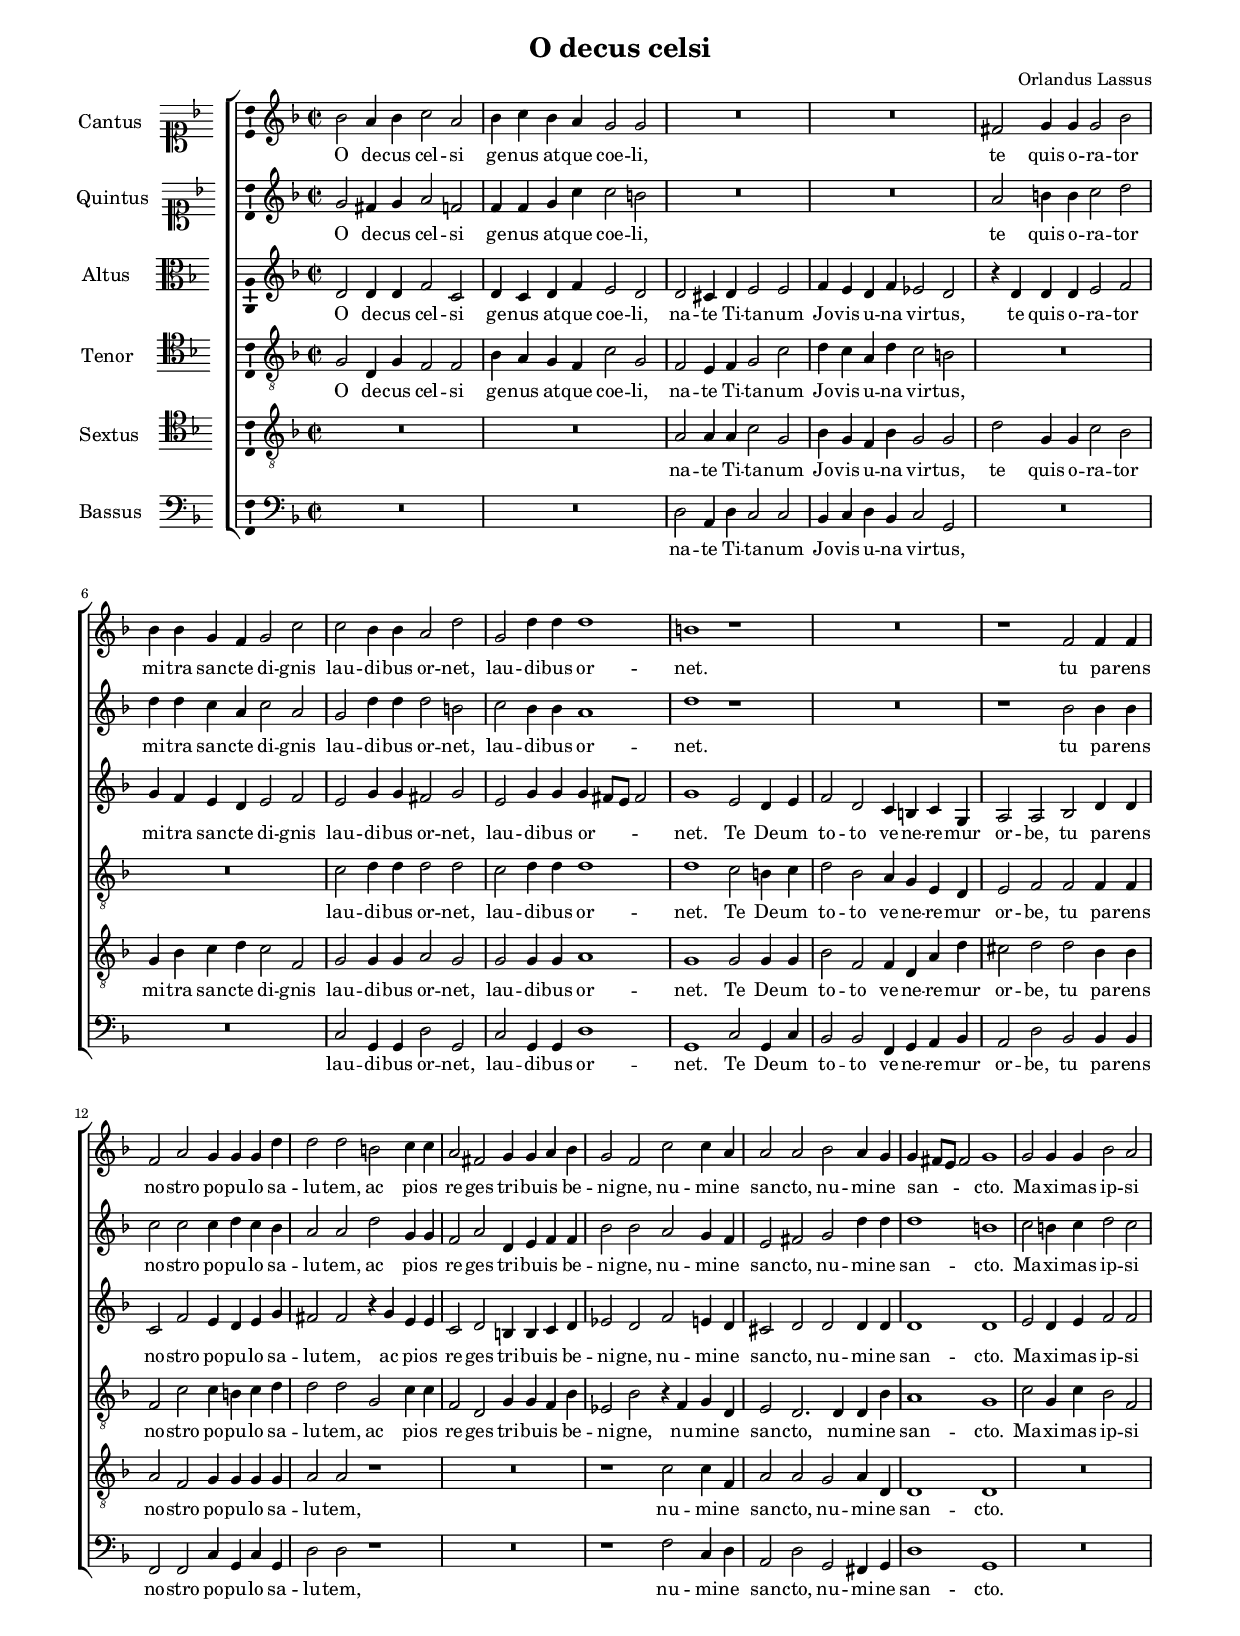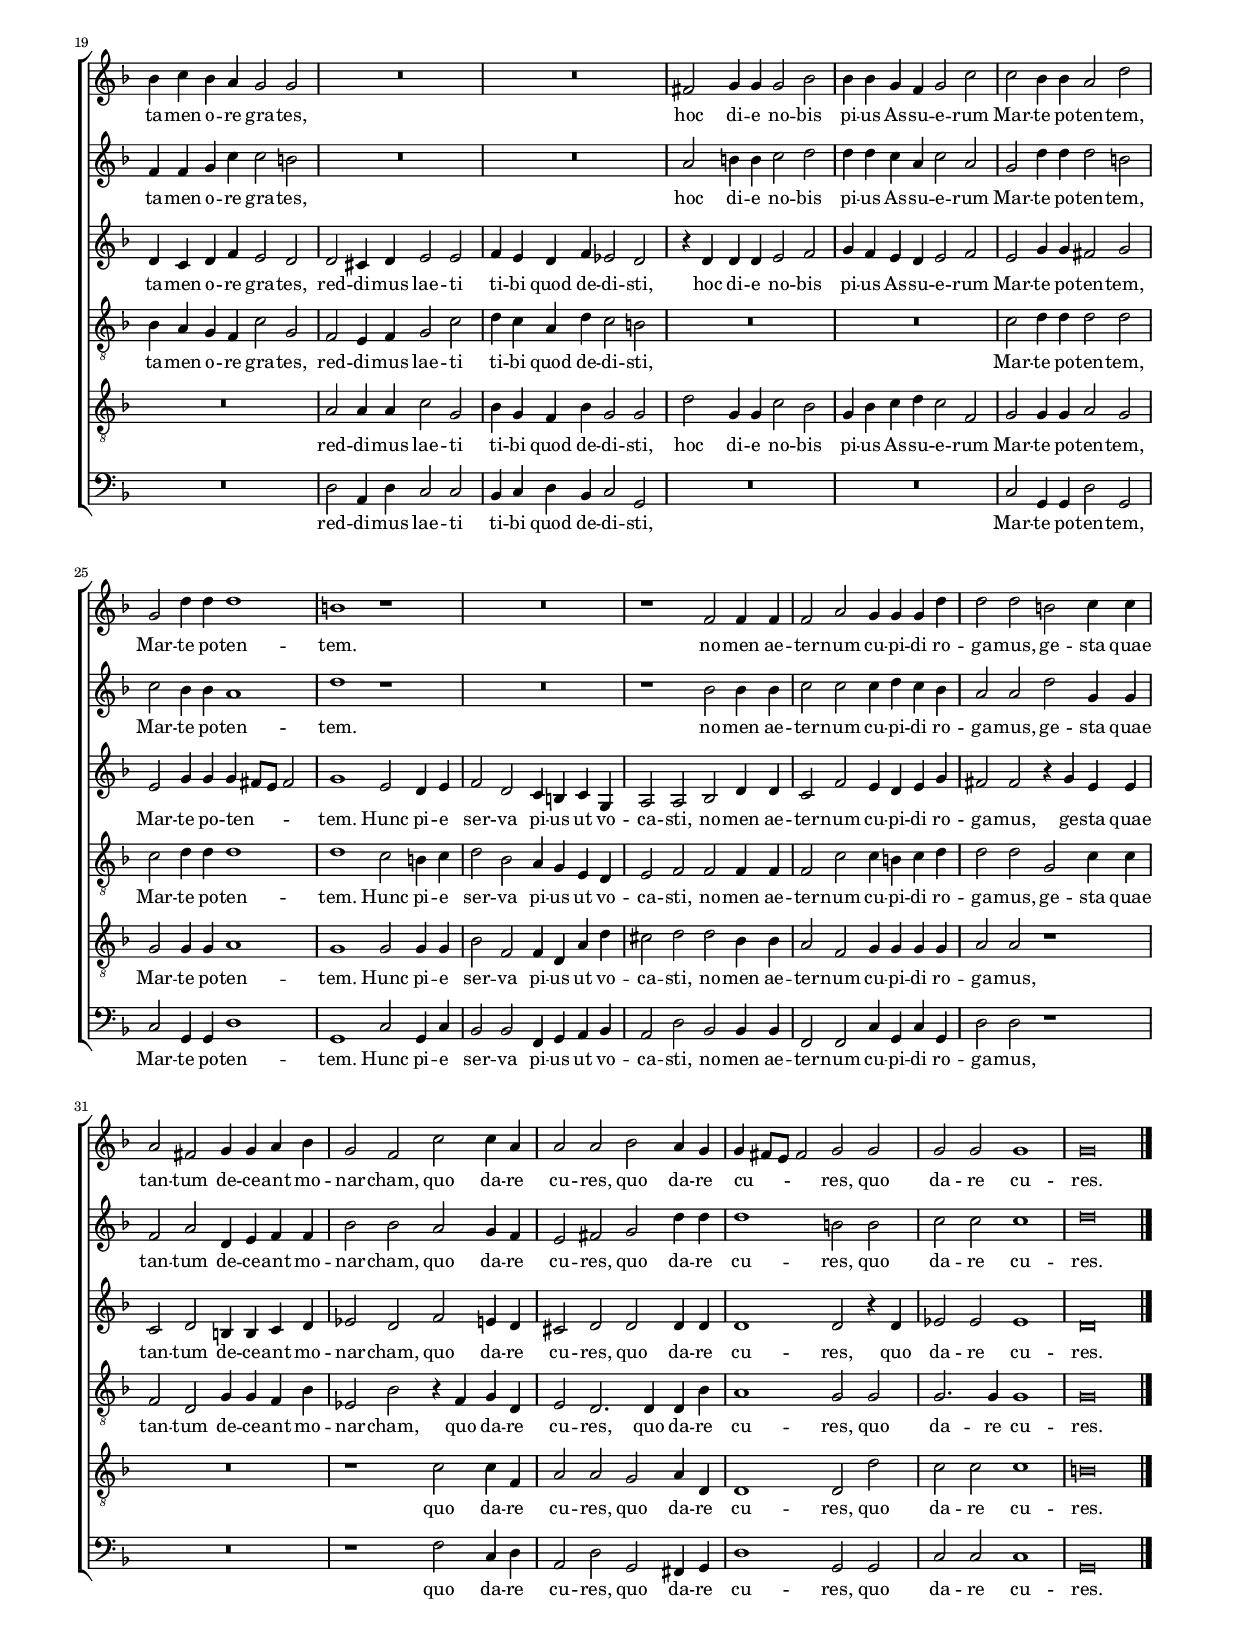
\header
{
  title="O decus celsi"
  composer="Orlandus Lassus"
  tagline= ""
}

\version "2.24.1"
\include "deutsch.ly"
#(set-global-staff-size 15)
% #(set-default-paper-size "letter")
#(ly:set-option 'point-and-click #f)


\paper
	{
	top-margin = 1.5 \cm
	bottom-margin = 1.5 \cm
	left-margin = 1.5 \cm
	right-margin = 1.5 \cm
	ragged-bottom = ##f
	ragged-last-bottom = ##f
	print-page-number = ##f
	system-system-spacing = #'((basic-distance . 16) (minimum-distance . 14) (padding . 4) (strechability . 250))
	systems-per-page = 3
	page-count = 2
%	min-systems-per-page = 3
	}


global = {
	\key f \major
	\time 2/2 \set Score.measureLength = #(ly:make-moment 2/1)
	\skip 1*2*36 \bar "|."
	}

ficta = { \once \set suggestAccidentals = ##t }
	
forget = #(define-music-function (music) (ly:music?) #{
	\accidentalStyle forget
	$music
	\accidentalStyle default
	#})


incipitcantus = \markup { \score {
	{
	\set Staff.instrumentName = \markup { \fontsize #1 "Cantus" }
	\key f \major
	\clef soprano
	s4 \bar ""
	}
	\layout  {
	raggedright = ##t
	indent = 1.6 \cm
	line-width = 2.5 \cm
	\context { \Staff \remove Time_signature_engraver }
	\override Staff.Clef.Y-extent = #'(0 . 0)
	}} \hspace #1 }


incipitsextus = \markup { \score {
	{
	\set Staff.instrumentName = \markup { \fontsize #1 "Quintus" }
	\key f \major
	\clef soprano
	s4 \bar ""
	}
	\layout  {
	raggedright = ##t
	indent = 1.6 \cm
	line-width = 2.5 \cm
	\context { \Staff \remove Time_signature_engraver }
	\override Staff.Clef.Y-extent = #'(0 . 0)
	}} \hspace #1 }
	  
	  
incipitaltus = \markup { \score {
	{
	\set Staff.instrumentName = \markup { \fontsize #1 "Altus" }
	\key f \major
	\clef alto
	s4 \bar ""
	}
	\layout  {
	raggedright = ##t
	indent = 1.6 \cm
	line-width = 2.5 \cm
	\context { \Staff \remove Time_signature_engraver }
	\override Staff.Clef.Y-extent = #'(0 . 0)
	}} \hspace #1 }


incipittenor = \markup { \score {
	{
	\set Staff.instrumentName = \markup { \fontsize #1 "Tenor" }
	\key f \major
	\clef tenor
	s4 \bar ""
	}
	\layout  {
	raggedright = ##t
	indent = 1.6 \cm
	line-width = 2.5 \cm
	\context { \Staff \remove Time_signature_engraver }
	\override Staff.Clef.Y-extent = #'(0 . 0)
	}} \hspace #1 }
	  
	  
incipitquintus = \markup { \score {
	{
	\set Staff.instrumentName = \markup { \fontsize #1 "Sextus" }
	\key f \major
	\clef tenor
	s4 \bar ""
	}
	\layout  {
	raggedright = ##t
	indent = 1.6 \cm
	line-width = 2.5 \cm
	\context { \Staff \remove Time_signature_engraver }
	\override Staff.Clef.Y-extent = #'(0 . 0)
	}} \hspace #1 }
	  
	  
incipitbassus = \markup { \score {
	{
	\set Staff.instrumentName = \markup { \fontsize #1 "Bassus" }
	\key f \major
	\clef bass
	s4 \bar ""
	}
	\layout  {
	raggedright = ##t
	indent = 1.6 \cm
	line-width = 2.5 \cm
	\context { \Staff \remove Time_signature_engraver }
	\override Staff.Clef.Y-extent = #'(0 . 0)
	}} \hspace #1 }


cantus =  \relative c''
	{
	b2 a4 b c2 a
	b4 c b a g2 g
	R\breve
	R\breve
%5
	fis2 g4 g g2 b |
	b4 b g f g2 c
	c2 b4 b a2 d
	g,2 d'4 d d1
	h1 r
%10
	R\breve |
	r1 f2 f4 f
	f2 a g4 g g d'
	d2 d h c4 c
	a2 fis g4 g a b
%15
	g2 f c' c4 a |
	a2 a b a4 g
	g4 fis8 e fis2 g1
	g2 g4 g b2 a
	b4 c b a g2 g
%20
	R\breve |
	R\breve
	fis2 g4 g g2 b
	b4 b g f g2 c
	c2 b4 b a2 d
%25
	g,2 d'4 d d1 |
	h1 r
	R\breve
	r1 f2 f4 f
	f2 a g4 g g d'
%30
	d2 d h c4 c |
	a2 fis g4 g a b
	g2 f c' c4 a
	a2 a b a4 g
	g4 fis8 e fis2 g g
%35
	g2 g g1 |
	g\breve |
	}


sextus = \relative c''
	{
	g2 fis4 g a2 f
	f4 f g c c2 h
	R\breve
	R\breve
%5
	a2 h4 h c2 d |
	d4 d c a c2 a
	g2 d'4 d d2 h
	c2 b4 b a1
	d1 r
%10
	R\breve |
	r1 b2 b4 b
	c2 c c4 d c b
	a2 a d g,4 g
	f2 a d,4 e f f
%15
	b2 b a g4 f |
	e2 fis g d'4 d
	d1 h
	c2 h4 c d2 c
	f,4 f g c c2 h
%20
	R\breve |
	R\breve
	a2 h4 h c2 d
	d4 d c a c2 a
	g2 d'4 d d2 h
%25
	c2 b4 b a1 |
	d1 r
	R\breve
	r1 b2 b4 b
	c2 c c4 d c b
%30
	a2 a d g,4 g |
	f2 a d,4 e f f
	b2 b a g4 f
	e2 fis g d'4 d
	d1 h2 h
%35
	c2 c c1 |
	d\breve |
	}


altus =  \relative c'
	{
	d2 d4 d f2 c
	d4 c d f e2 d
	d2 cis4 d e2 e
	f4 e d f es2 d
%5
	r4 d d d e2 f |
	g4 f e d e2 f
	e2 g4 g fis2 g
	e2 g4 g g fis8 e fis2
	g1 e2 d4 e
%10
	f2 d c4 h c g |
	a2 a b d4 d
	c2 f e4 d e g
	fis2 fis r4 g e e
	c2 d h4 h c d
%15
	es2 d f2 e4 d |
	cis2 d d d4 d
	d1 d
	e2 d4 e f2 f
	d4 c d f e2 d
%20
	d2 cis4 d e2 e |
	f4 e d f es2 d
	r4 d d d e2 f
	g4 f e d e2 f
	e2 g4 g fis2 g
%25
	e2 g4 g g fis8 e fis2 |
	g1 e2 d4 e
	f2 d c4 h c g
	a2 a b d4 d
	c2 f e4 d e g
%30
	fis2 fis r4 g e e |
	c2 d h4 h c d
	es2 d f e4 d
	cis2 d d d4 d
	d1 d2 r4 d
%35
	es2 es es1 |
	d\breve |
	}


tenor =  \relative c'
	{
	g2 d4 g f2 f
	b4 a g f c'2 g
	f2 e4 f g2 c
	d4 c a d c2 h
%5
	R\breve |
	R\breve
	c2 d4 d d2 d
	c2 d4 d d1
	d1 c2 h4 c
%10
	d2 b a4 g e d |
	e2 f f f4 f
	f2 c' c4 h c d
	d2 d g, c4 c
	f,2 d g4 g f b
%15
	es,2 b' r4 f g d |
	e2 d2. d4 d b'
	a1 g
	c2 g4 c b2 f
	b4 a g f c'2 g
%20
	f2 e4 f g2 c |
	d4 c a d c2 h
	R\breve
	R\breve
	c2 d4 d d2 d
%25
	c2 d4 d d1 |
	d1 c2 h4 c
	d2 b a4 g e d
	e2 f f f4 f
	f2 c' c4 h c d
%30
	d2 d g, c4 c |
	f,2 d g4 g f b
	es,2 b' r4 f g d
	e2 d2. d4 d b'
	a1 g2 g
%35
	g2. g4 g1 |
	g\breve |
	}


quintus  =  \relative c'
	{
	R\breve
	R\breve
	a2 a4 a c2 g
	b4 g f b g2 g
%5
	d'2 g,4 g c2 b |
	g4 b c d c2 f,
	g2 g4 g a2 g
	g2 g4 g a1
	g1 g2 g4 g
%10
	b2 f f4 d a' d |
	cis2 d d b4 b
	a2 f g4 g g g
	a2 a r1
	R\breve
%15
	r1 c2 c4 f, |
	a2 a g a4 d,
	d1 d
	R\breve
	R\breve
%20
	a'2 a4 a c2 g |
	b4 g f b g2 g
	d'2 g,4 g c2 b
	g4 b c d c2 f,
	g2 g4 g a2 g
%25
	g2 g4 g a1 |
	g1 g2 g4 g
	b2 f f4 d a' d
	cis2 d d b4 b
	a2 f g4 g g g
%30
	a2 a r1 |
	R\breve
	r1 c2 c4 f,
	a2 a g a4 d,
	d1 d2 d'
%35
	c2 c c1 |
	h\breve |
	}


bassus  =  \relative c
	{
	R\breve
	R\breve
	d2 a4 d c2 c
	b4 c d b c2 g
%5
	R\breve |
	R\breve
	c2 g4 g d'2 g,
	c2 g4 g d'1
	g,1 c2 g4 c
%10
	b2 b f4 g a b |
	a2 d b b4 b
	f2 f c'4 g c g
	d'2 d r1
	R\breve
%15
	r1 f2 c4 d |
	a2 d g, fis4 g
	d'1 g,
	R\breve
	R\breve
%20
	d'2 a4 d c2 c |
	b4 c d b c2 g
	R\breve
	R\breve
	c2 g4 g d'2 g,
%25
	c2 g4 g d'1 |
	g,1 c2 g4 c
	b2 b f4 g a b
	a2 d b2 b4 b
	f2 f c'4 g c g
%30
	d'2 d r1 |
	R\breve
	r1 f2 c4 d
	a2 d g, fis4 g
	d'1 g,2 g
%35
	c2 c c1 |
	g\breve |
	}


lyricscantus = \lyricmode {
	O de -- cus cel -- si ge -- nus at -- que coe -- li,
	te quis o -- ra -- tor mi -- tra san -- cte di -- gnis
	lau -- di -- bus or -- net,
	lau -- di -- bus or -- net.
	tu pa -- rens no -- stro po -- pu -- lo sa -- lu -- tem,
	ac pi -- os re -- ges tri -- bu -- is be -- ni -- gne,
	nu -- mi -- ne san -- cto,
	nu -- mi -- ne san -- _ _ _ cto.
	Ma -- xi -- mas ip -- si ta -- men o -- re gra -- tes,
	hoc di -- e no -- bis pi -- us As -- su -- e -- rum
	Mar -- te po -- ten -- tem,
	Mar -- te po -- ten -- tem.
	no -- men ae -- ter -- num cu -- pi -- di ro -- ga -- mus,
	ge -- sta quae tan -- tum de -- ce -- ant mo -- nar -- cham,
	quo da -- re cu -- res,
	quo da -- re cu -- _ _ _ res,
	quo da -- re cu -- res.
	}


lyricssextus = \lyricmode {
	O de -- cus cel -- si ge -- nus at -- que coe -- li,
	te quis o -- ra -- tor mi -- tra san -- cte di -- gnis
	lau -- di -- bus or -- net,
	lau -- di -- bus or -- net.
	tu pa -- rens no -- stro po -- pu -- lo sa -- lu -- tem,
	ac pi -- os re -- ges tri -- bu -- is be -- ni -- gne,
	nu -- mi -- ne san -- cto,
	nu -- mi -- ne san -- cto.
	Ma -- xi -- mas ip -- si ta -- men o -- re gra -- tes,
	hoc di -- e no -- bis pi -- us As -- su -- e -- rum
	Mar -- te po -- ten -- tem,
	Mar -- te po -- ten -- tem.
	no -- men ae -- ter -- num cu -- pi -- di ro -- ga -- mus,
	ge -- sta quae tan -- tum de -- ce -- ant mo -- nar -- cham,
	quo da -- re cu -- res,
	quo da -- re cu -- res,
	quo da -- re cu -- res.
	}


lyricsaltus = \lyricmode {
	O de -- cus cel -- si ge -- nus at -- que coe -- li,
	na -- te Ti -- ta -- num Jo -- vis u -- na vir -- tus,
	te quis o -- ra -- tor mi -- tra san -- cte di -- gnis
	lau -- di -- bus or -- net,
	lau -- di -- bus or -- _ _ _ net.
	Te De -- um to -- to ve -- ne -- re -- mur or -- be,
	tu pa -- rens no -- stro po -- pu -- lo sa -- lu -- tem,
	ac pi -- os re -- ges tri -- bu -- is be -- ni -- gne,
	nu -- mi -- ne san -- cto,
	nu -- mi -- ne san -- cto.
	Ma -- xi -- mas ip -- si ta -- men o -- re gra -- tes,
	red -- di -- mus lae -- ti ti -- bi quod de -- di -- sti,
	hoc di -- e no -- bis pi -- us As -- su -- e -- rum
	Mar -- te po -- ten -- tem,
	Mar -- te po -- ten -- _ _ _ tem.
	Hunc pi -- e ser -- va pi -- us ut vo -- ca -- sti,
	no -- men ae -- ter -- num cu -- pi -- di ro -- ga -- mus,
	ge -- sta quae tan -- tum de -- ce -- ant mo -- nar -- cham,
	quo da -- re cu -- res,
	quo da -- re cu -- res,
	quo da -- re cu -- res.
	}
	

lyricstenor = \lyricmode {
	O de -- cus cel -- si ge -- nus at -- que coe -- li,
	na -- te Ti -- ta -- num Jo -- vis u -- na vir -- tus,
	lau -- di -- bus or -- net,
	lau -- di -- bus or -- net.
	Te De -- um to -- to ve -- ne -- re -- mur or -- be,
	tu pa -- rens no -- stro po -- pu -- lo sa -- lu -- tem,
	ac pi -- os re -- ges tri -- bu -- is be -- ni -- gne,
	nu -- mi -- ne san -- cto,
	nu -- mi -- ne san -- cto.
	Ma -- xi -- mas ip -- si ta -- men o -- re gra -- tes,
	red -- di -- mus lae -- ti ti -- bi quod de -- di -- sti,
	Mar -- te po -- ten -- tem,
	Mar -- te po -- ten -- tem.
	Hunc pi -- e ser -- va pi -- us ut vo -- ca -- sti,
	no -- men ae -- ter -- num cu -- pi -- di ro -- ga -- mus,
	ge -- sta quae tan -- tum de -- ce -- ant mo -- nar -- cham,
	quo da -- re cu -- res,
	quo da -- re cu -- res,
	quo da -- re cu -- res.
	}


lyricsquintus = \lyricmode {
	na -- te Ti -- ta -- num Jo -- vis u -- na vir -- tus,
	te quis o -- ra -- tor mi -- tra san -- cte di -- gnis
	lau -- di -- bus or -- net,
	lau -- di -- bus or -- net.
	Te De -- um to -- to ve -- ne -- re -- mur or -- be,
	tu pa -- rens no -- stro po -- pu -- lo sa -- lu -- tem,
	nu -- mi -- ne san -- cto,
	nu -- mi -- ne san -- cto.
	red -- di -- mus lae -- ti ti -- bi quod de -- di -- sti,
	hoc di -- e no -- bis pi -- us As -- su -- e -- rum
	Mar -- te po -- ten -- tem,
	Mar -- te po -- ten -- tem.
	Hunc pi -- e ser -- va pi -- us ut vo -- ca -- sti,
	no -- men ae -- ter -- num cu -- pi -- di ro -- ga -- mus,
	quo da -- re cu -- res,
	quo da -- re cu -- res,
	quo da -- re cu -- res.
	}


lyricsbassus = \lyricmode {
	na -- te Ti -- ta -- num Jo -- vis u -- na vir -- tus,
	lau -- di -- bus or -- net,
	lau -- di -- bus or -- net.
	Te De -- um to -- to ve -- ne -- re -- mur or -- be,
	tu pa -- rens no -- stro po -- pu -- lo sa -- lu -- tem,
	nu -- mi -- ne san -- cto,
	nu -- mi -- ne san -- cto.
	red -- di -- mus lae -- ti ti -- bi quod de -- di -- sti,
	Mar -- te po -- ten -- tem,
	Mar -- te po -- ten -- tem.
	Hunc pi -- e ser -- va pi -- us ut vo -- ca -- sti,
	no -- men ae -- ter -- num cu -- pi -- di ro -- ga -- mus,
	quo da -- re cu -- res,
	quo da -- re cu -- res,
	quo da -- re cu -- res.
	}


\score
{  
	\transpose f f {
	\new ChoirStaff \with { \override StaffGrouper.staff-staff-spacing.basic-distance = #12 }
	<<

	\new Staff << \global
	\new Voice="v1" {
		\set Staff.instrumentName=\incipitcantus
		\set Staff.midiInstrument = "reed organ"
		\clef violin
		\cantus }
	\new Lyrics \lyricsto "v1" {\lyricscantus }
	>>


	\new Staff << \global
	\new Voice="v6" {
		\set Staff.instrumentName=\incipitsextus
		\set Staff.midiInstrument = "reed organ"
		\clef violin 
		\sextus}
	\new Lyrics \lyricsto "v6" {\lyricssextus }
	>>


	\new Staff << \global
	\new Voice="v2" {
		\set Staff.instrumentName=\incipitaltus
		\set Staff.midiInstrument = "reed organ"
		\clef violin 
		\altus}
	\new Lyrics \lyricsto "v2" {\lyricsaltus }
	>>


	\new Staff << \global
	\new Voice="v3" {
		\set Staff.instrumentName=\incipittenor
		\set Staff.midiInstrument = "reed organ"
		\clef "G_8"
		\tenor }
	\new Lyrics \lyricsto "v3" {\lyricstenor }
	>>


	\new Staff << \global
	\new Voice="v5" {
		\set Staff.instrumentName=\incipitquintus
		\set Staff.midiInstrument = "reed organ"
		\clef "G_8"
		\quintus}
	\new Lyrics \lyricsto "v5" {\lyricsquintus }
	>>


	\new Staff << \global
	\new Voice="v4" {
		\set Staff.instrumentName=\incipitbassus
		\set Staff.midiInstrument = "reed organ"
		\clef bass 
		\bassus }
	\new Lyrics \lyricsto "v4" {\lyricsbassus}
	>>

	>>
	} % transpose

	\layout
	{
	indent = 2.5 \cm
%	\context { \Lyrics \override VerticalAxisGroup.nonstaff-relatedstaff-spacing.padding = #2 }
%	\context { \Lyrics \override LyricText.font-size = #1 }
	\context { \Staff \override TimeSignature.break-visibility = #end-of-line-invisible }
	\context { \Staff \consists Ambitus_engraver }
	\context { \Score \override BarNumber.padding = #2 }
	\context { \Voice \override NoteHead.style = #'baroque }
	}

\midi
	{
	\tempo 2 = 90
	}

}


% EOF
